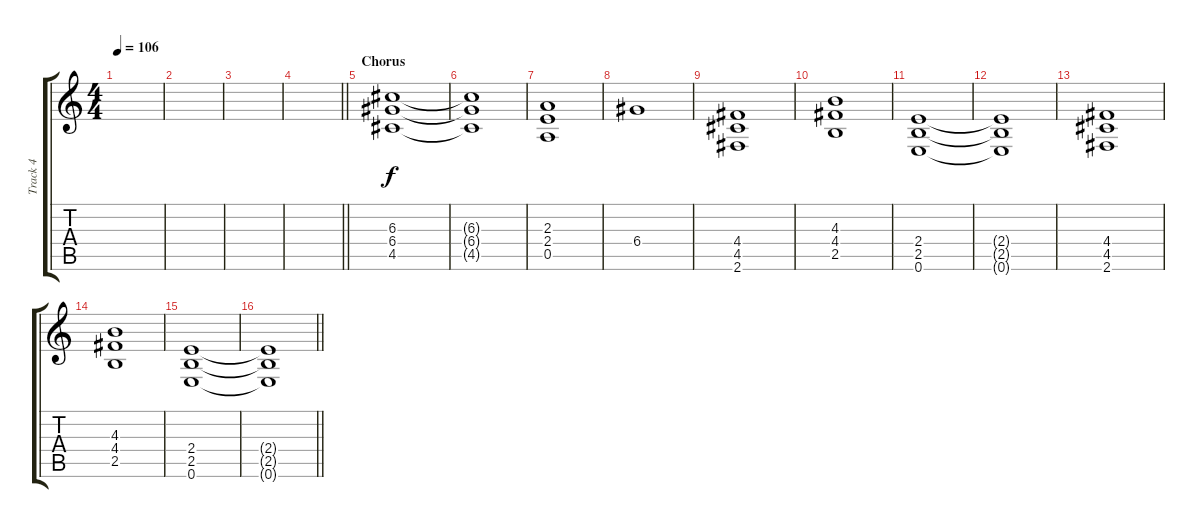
\track ("Track 4" "Track 4") {instrument distortionguitar}
\staff {score tabs}
\tuning (E4 B3 G3 D3 A2 E2) {hide}
\ts (4 4)
\tempo 106
\clef g2
\ks c
|
|
|
\barLineRight lightlight
|
\section ("" "Chorus")
(6.3 6.4 4.5).1 |
(6.3{t} 6.4{t} 4.5{t}).1 |
(2.3 2.4 0.5).1 |
6.4.1 |
(4.4 4.5 2.6).1 |
(4.3 4.4 2.5).1 |
(2.4 2.5 0.6).1 |
(2.4{t} 2.5{t} 0.6{t}).1 |
(4.4 4.5 2.6).1 |
(4.3 4.4 2.5).1 |
(2.4 2.5 0.6).1 |
\barLineRight lightlight
(2.4{t} 2.5{t} 0.6{t}).1
